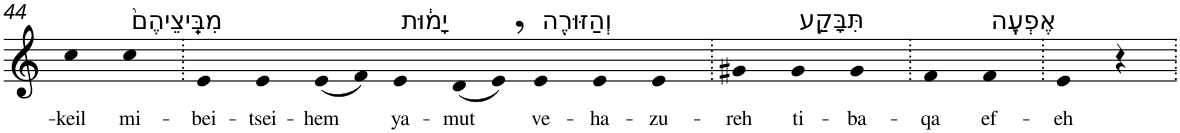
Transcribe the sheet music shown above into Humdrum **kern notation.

**kern	**text
*part1	*part1
*staff1	*staff1
*I"Piano	*
*I'Pno	*
!!LO:PB:g=z
*clefG2	*
*k[]	*
=44	=44
!	!LO:LY:b
4cc	-keil
!LO:TX:a:t=מִבֵּֽיצֵיהֶם֙	!
!	!LO:LY:b
4cc	mi-
=45.	=45.
!	!LO:LY:b
4e	-bei-
!	!LO:LY:b
4e	-tsei-
!	!LO:LY:b
(8e	-hem
8f)	.
!LO:TX:a:t=יָמ֔וּת	!
!	!LO:LY:b
4e	ya-
!	!LO:LY:b
(8d	-mut
8e,)	.
!LO:TX:a:t=וְהַזּוּרֶ֖ה	!
!	!LO:LY:b
4e	ve-
!	!LO:LY:b
4e	-ha-
!	!LO:LY:b
4e	-zu-
=46.	=46.
!	!LO:LY:b
4g#X	-reh
!LO:TX:a:t=תִּבָּקַ֥ע	!
!	!LO:LY:b
4g#	ti-
!	!LO:LY:b
4g#	-ba-
=47.	=47.
!	!LO:LY:b
4f	-qa
!LO:TX:a:t=אֶפְעֶֽה	!
!	!LO:LY:b
4f	ef-
=48.	=48.
!	!LO:LY:b
4e	-eh
4r	.
=.	=.
*-	*-
